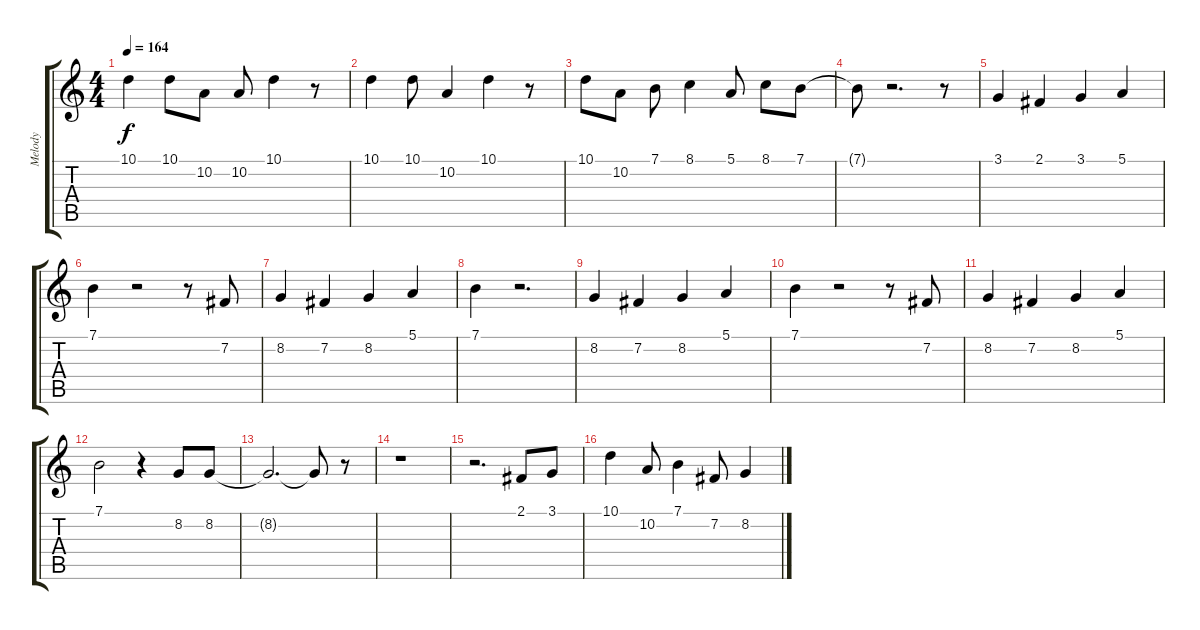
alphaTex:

\track ("Melody" "Melody") {instrument vibraphone}
\staff {score tabs}
\tuning (E4 B3 G3 D3 A2 E2) {hide}
\ts (4 4)
\tempo 164
\clef g2
\ks c
10.1.4{dy f} 10.1.8 10.2.8 10.2.8 10.1.4 r.8 |
10.1.4 10.1.8 10.2.4 10.1.4 r.8 |
10.1.8 10.2.8 7.1.8 8.1.4 5.1.8 8.1.8 7.1.8 |
7.1{t}.8 r.2{d} r.8 |
3.1.4 2.1.4 3.1.4 5.1.4 |
7.1.4 r.2 r.8 7.2.8 |
8.2.4 7.2.4 8.2.4 5.1.4 |
7.1.4 r.2{d} |
8.2.4 7.2.4 8.2.4 5.1.4 |
7.1.4 r.2 r.8 7.2.8 |
8.2.4 7.2.4 8.2.4 5.1.4 |
7.1.2 r.4 8.2.8 8.2.8 |
8.2{t}.2{d} 8.2{t}.8 r.8 |
r.1 |
r.2{d} 2.1.8 3.1.8 |
10.1.4 10.2.8 7.1.4 7.2.8 8.2.4
